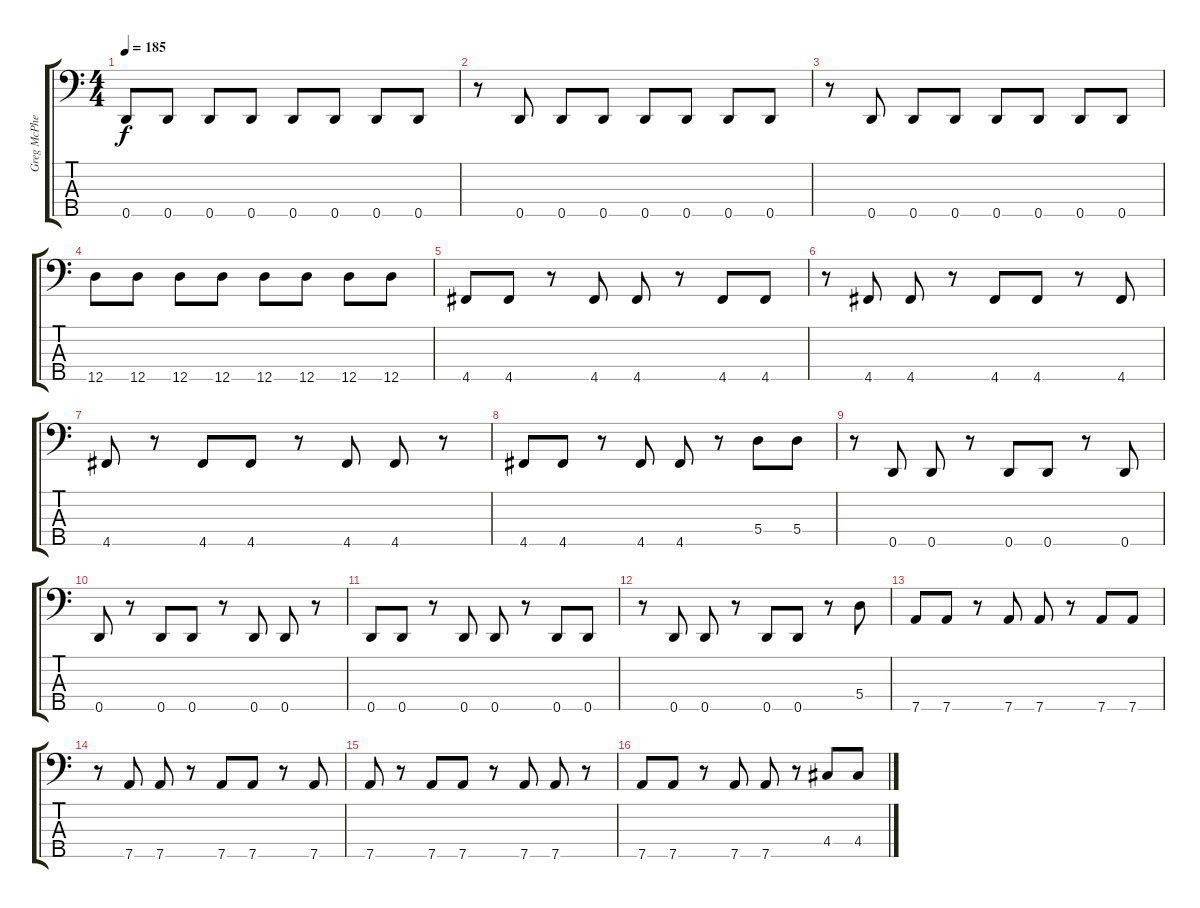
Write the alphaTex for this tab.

\track ("Greg McPherson" "Greg McPhe") {instrument electricbasspick}
\staff {score tabs}
\tuning (B2 G2 D2 A1 D1) {hide}
\ts (4 4)
\tempo 185
\clef f4
\ks c
0.5.8{dy f} 0.5.8 0.5.8 0.5.8 0.5.8 0.5.8 0.5.8 0.5.8 |
r.8 0.5.8 0.5.8 0.5.8 0.5.8 0.5.8 0.5.8 0.5.8 |
r.8 0.5.8 0.5.8 0.5.8 0.5.8 0.5.8 0.5.8 0.5.8 |
12.5.8 12.5.8 12.5.8 12.5.8 12.5.8 12.5.8 12.5.8 12.5.8 |
4.5.8 4.5.8 r.8 4.5.8 4.5.8 r.8 4.5.8 4.5.8 |
r.8 4.5.8 4.5.8 r.8 4.5.8 4.5.8 r.8 4.5.8 |
4.5.8 r.8 4.5.8 4.5.8 r.8 4.5.8 4.5.8 r.8 |
4.5.8 4.5.8 r.8 4.5.8 4.5.8 r.8 5.4.8 5.4.8 |
r.8 0.5.8 0.5.8 r.8 0.5.8 0.5.8 r.8 0.5.8 |
0.5.8 r.8 0.5.8 0.5.8 r.8 0.5.8 0.5.8 r.8 |
0.5.8 0.5.8 r.8 0.5.8 0.5.8 r.8 0.5.8 0.5.8 |
r.8 0.5.8 0.5.8 r.8 0.5.8 0.5.8 r.8 5.4.8 |
7.5.8 7.5.8 r.8 7.5.8 7.5.8 r.8 7.5.8 7.5.8 |
r.8 7.5.8 7.5.8 r.8 7.5.8 7.5.8 r.8 7.5.8 |
7.5.8 r.8 7.5.8 7.5.8 r.8 7.5.8 7.5.8 r.8 |
7.5.8 7.5.8 r.8 7.5.8 7.5.8 r.8 4.4.8 4.4.8
